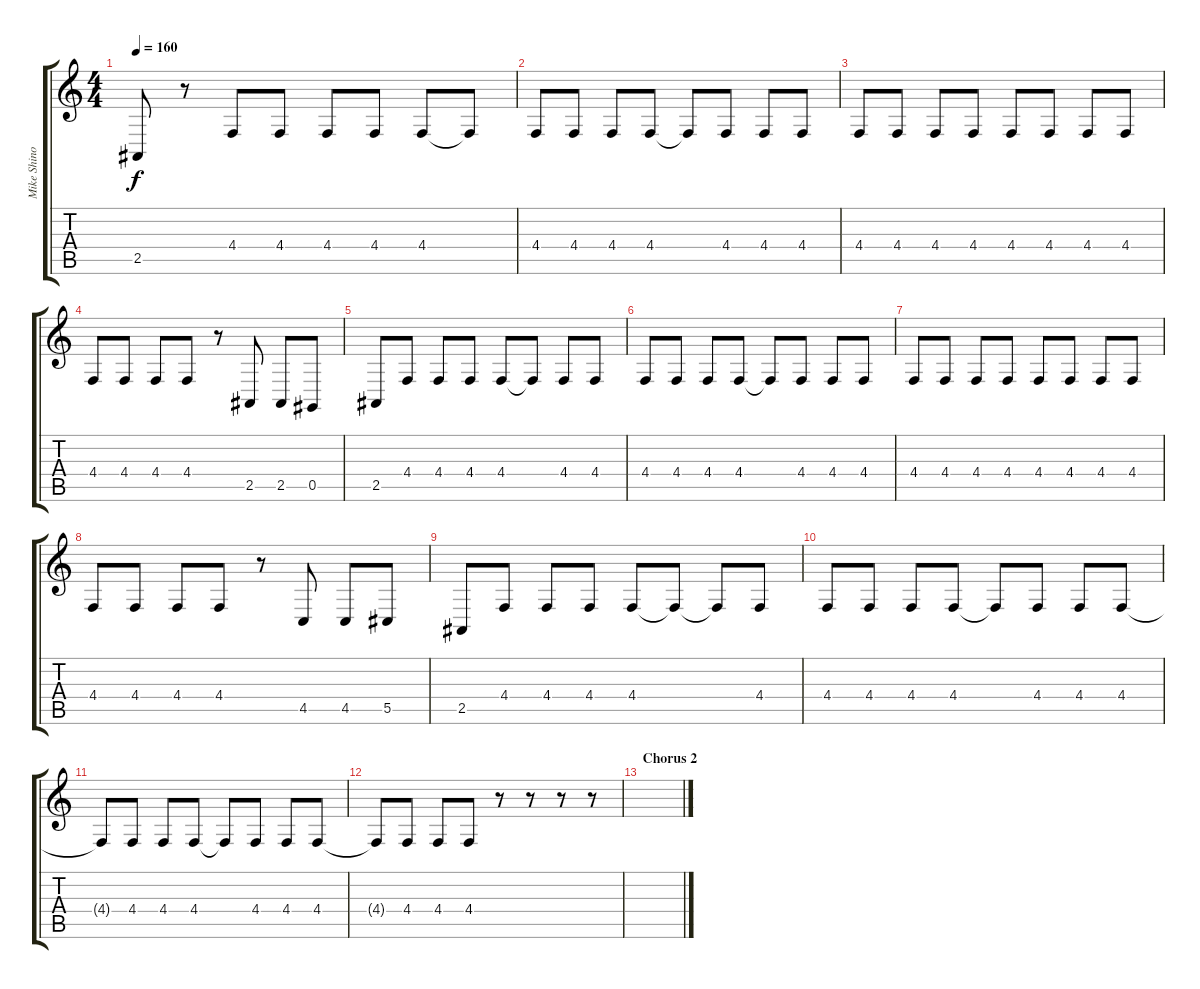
\track ("Mike Shinoda (Vocals)" "Mike Shino") {instrument electricgrandpiano}
\staff {score tabs}
\tuning (Eb4 Bb3 Gb3 Db3 Ab2 Eb2) {hide}
\ts (4 4)
\tempo 160
\clef g2
\ks c
2.5.8{dy f} r.8 4.4.8 4.4.8 4.4.8 4.4.8 4.4.8 4.4{t}.8 |
4.4.8 4.4.8 4.4.8 4.4.8 4.4{t}.8 4.4.8 4.4.8 4.4.8 |
4.4.8 4.4.8 4.4.8 4.4.8 4.4.8 4.4.8 4.4.8 4.4.8 |
4.4.8 4.4.8 4.4.8 4.4.8 r.8 2.5.8 2.5.8 0.5.8 |
2.5.8 4.4.8 4.4.8 4.4.8 4.4.8 4.4{t}.8 4.4.8 4.4.8 |
4.4.8 4.4.8 4.4.8 4.4.8 4.4{t}.8 4.4.8 4.4.8 4.4.8 |
4.4.8 4.4.8 4.4.8 4.4.8 4.4.8 4.4.8 4.4.8 4.4.8 |
4.4.8 4.4.8 4.4.8 4.4.8 r.8 4.5.8 4.5.8 5.5.8 |
2.5.8 4.4.8 4.4.8 4.4.8 4.4.8 4.4{t}.8 4.4{t}.8 4.4.8 |
4.4.8 4.4.8 4.4.8 4.4.8 4.4{t}.8 4.4.8 4.4.8 4.4.8 |
4.4{t}.8 4.4.8 4.4.8 4.4.8 4.4{t}.8 4.4.8 4.4.8 4.4.8 |
4.4{t}.8 4.4.8 4.4.8 4.4.8 r.8 r.8 r.8 r.8 |
\section ("" "Chorus 2")
